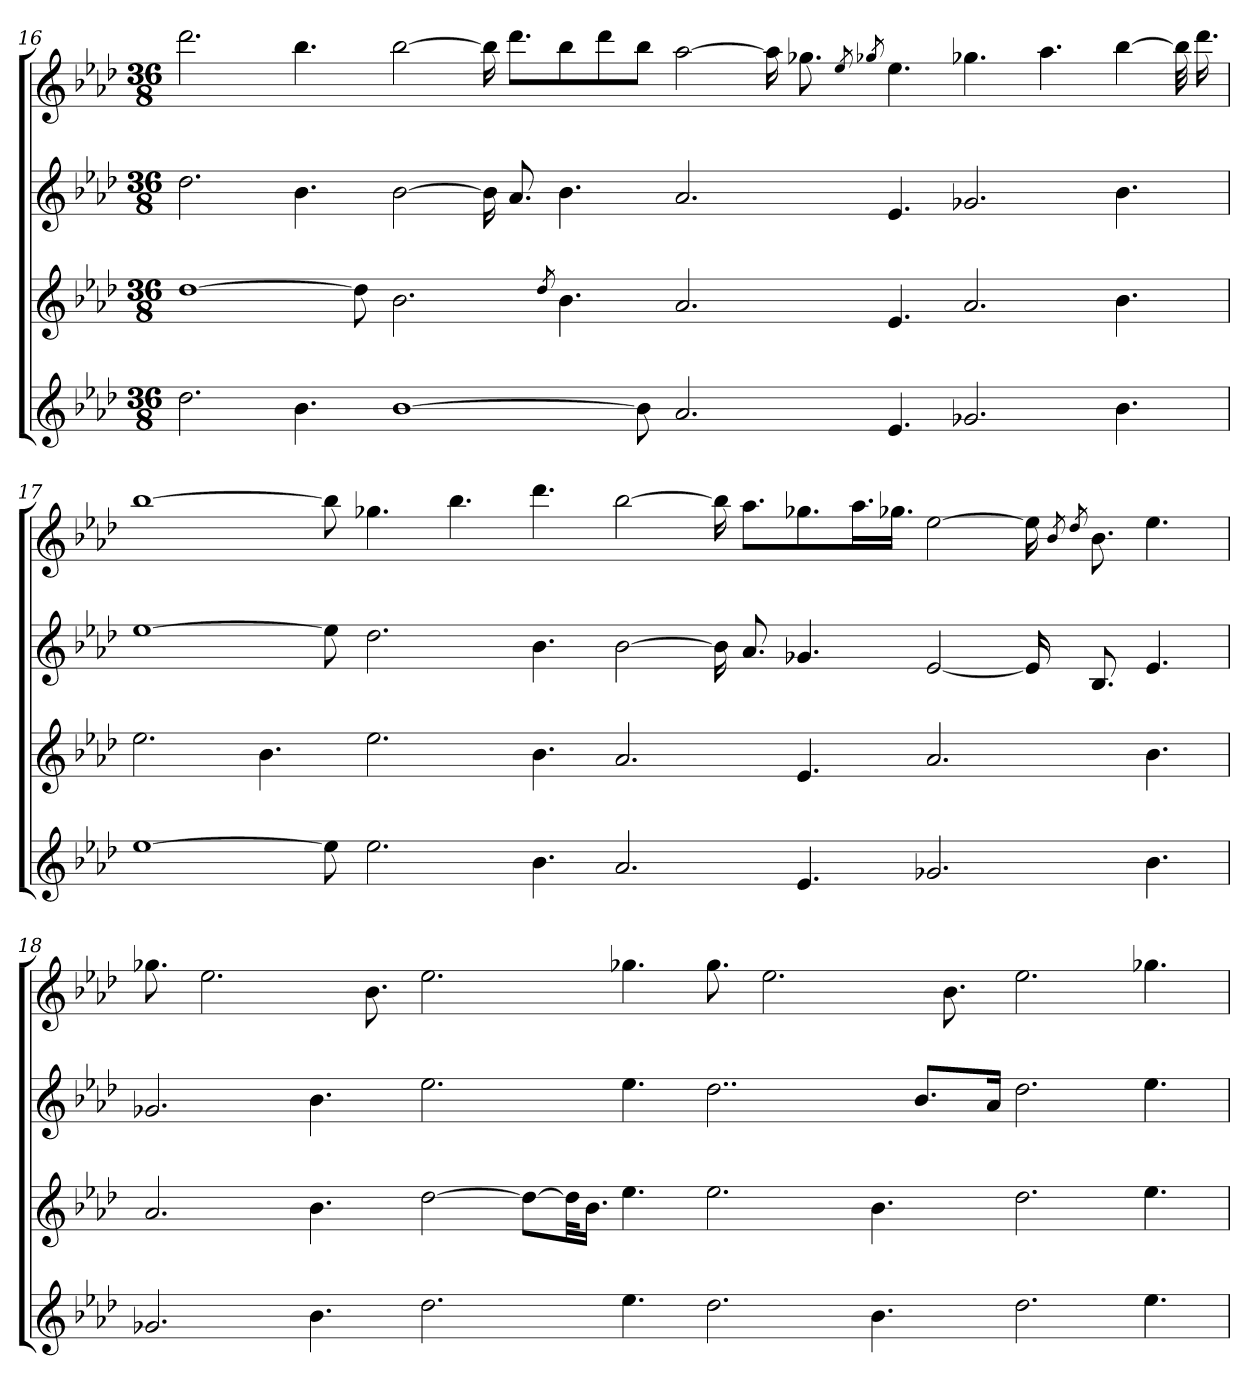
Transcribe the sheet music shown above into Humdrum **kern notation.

**kern	**kern	**kern	**kern
*part4	*part3	*part2	*part1
*staff4	*staff3	*staff2	*staff1
*clefG2	*clefG2	*clefG2	*clefG2
*k[b-e-a-d-]	*k[b-e-a-d-]	*k[b-e-a-d-]	*k[b-e-a-d-]
*M36/8	*M36/8	*M36/8	*M36/8
=16	=16	=16	=16
2.dd-	[1dd-	2.dd-	2.ddd-
4.b-	.	4.b-	4.bb-
.	8dd-]	.	.
[1b-	2.b-	[2b-	[2bb-
.	.	16b-]	16bb-]
.	.	8.a-	8.ddd-\L
.	8qdd-	.	.
.	4.b-	4.b-	8bb-\
.	.	.	8ddd-\
8b-]	.	.	8bb-\J
2.a-	2.a-	2.a-	[2aa-
.	.	.	16aa-]
.	.	.	8.gg-X
.	.	.	8qee-
.	.	.	8qgg-X
4.e-	4.e-	4.e-	4.ee-
2.g-X	2.a-	2.g-X	4.gg-X
.	.	.	4.aa-
4.b-	4.b-	4.b-	[4bb-
.	.	.	32bb-]
.	.	.	16.ddd-
=17	=17	=17	=17
[1ee-	2.ee-	[1ee-	[1bb-
.	4.b-	.	.
8ee-]	.	8ee-]	8bb-]
2.ee-	2.ee-	2.dd-	4.gg-X
.	.	.	4.bb-
4.b-	4.b-	4.b-	4.ddd-
2.a-	2.a-	[2b-	[2bb-
.	.	16b-]	16bb-]
.	.	8.a-	8.aa-\L
4.e-	4.e-	4.g-X	8.gg-X\
.	.	.	16.aa-\L
.	.	.	16.gg-X\JJ
2.g-X	2.a-	[2e-	[2ee-
.	.	16e-]	16ee-]
.	.	.	8qb-
.	.	.	8qdd-
.	.	8.B-	8.b-
4.b-	4.b-	4.e-	4.ee-
=18	=18	=18	=18
2.g-X	2.a-	2.g-X	8.gg-X
.	.	.	2.ee-
4.b-	4.b-	4.b-	.
.	.	.	8.b-
2.dd-	[2dd-	2.ee-	2.ee-
.	8dd-\L_	.	.
.	32dd-\KL]	.	.
.	16.b-\JJ	.	.
4.ee-	4.ee-	4.ee-	4.gg-X
2.dd-	2.ee-	2..dd-	8.gg-
.	.	.	2.ee-
4.b-	4.b-	.	.
.	.	8.b-/L	.
.	.	.	8.b-
.	.	16a-/Jk	.
2.dd-	2.dd-	2.dd-	2.ee-
4.ee-	4.ee-	4.ee-	4.gg-X
=	=	=	=
*-	*-	*-	*-
